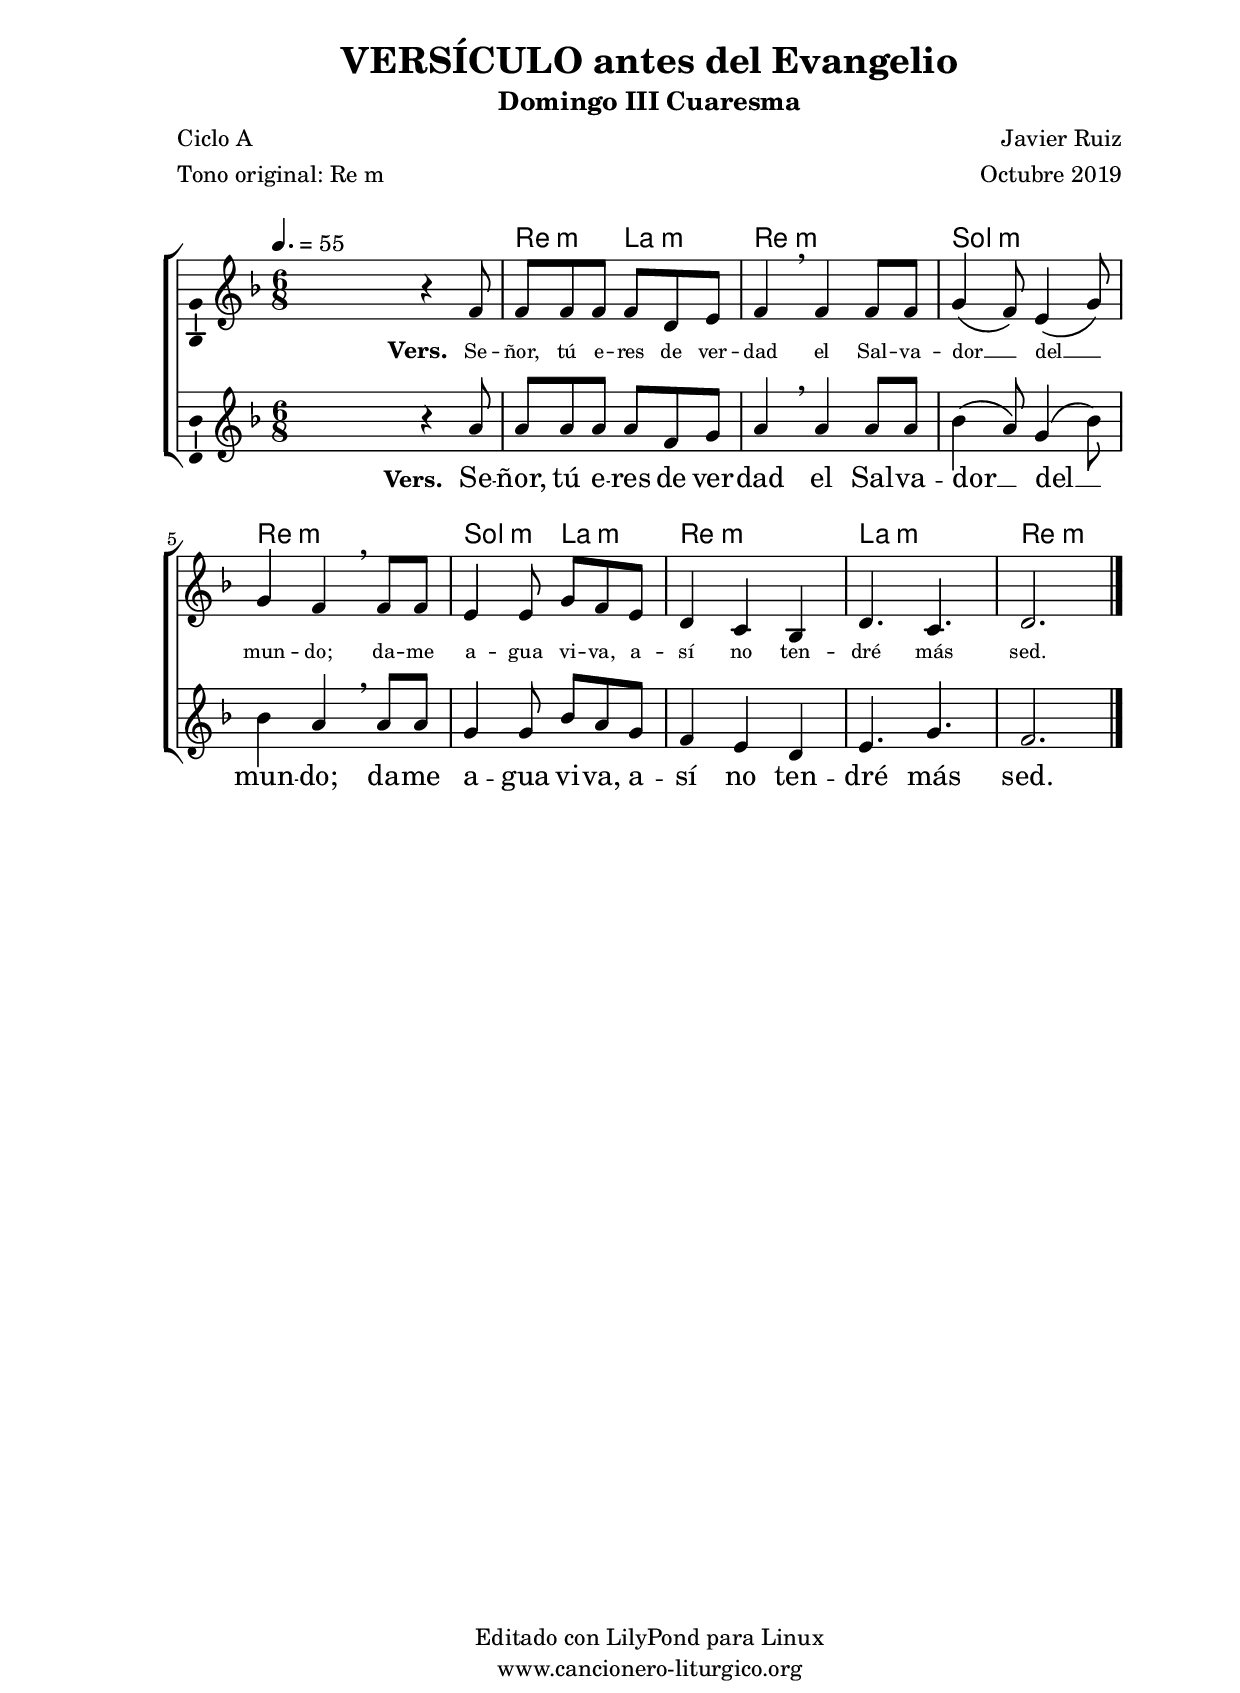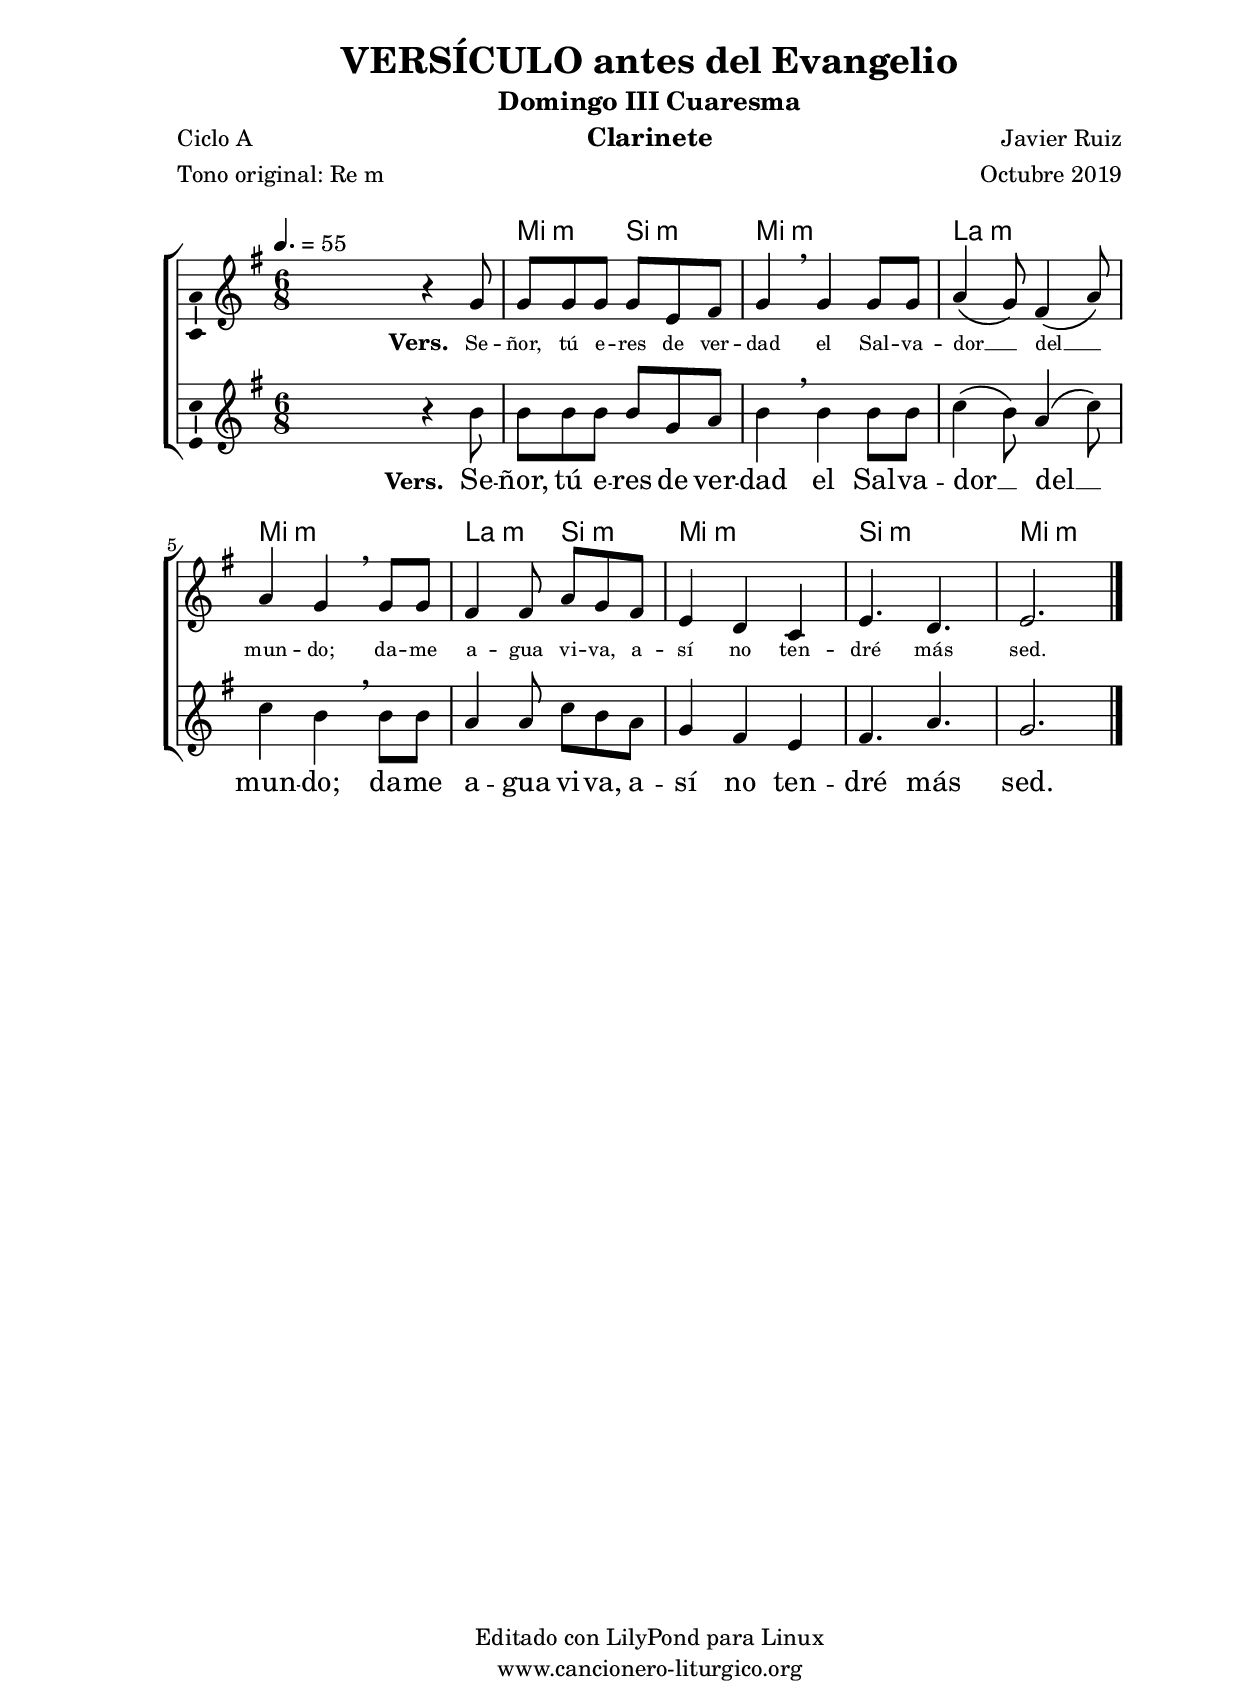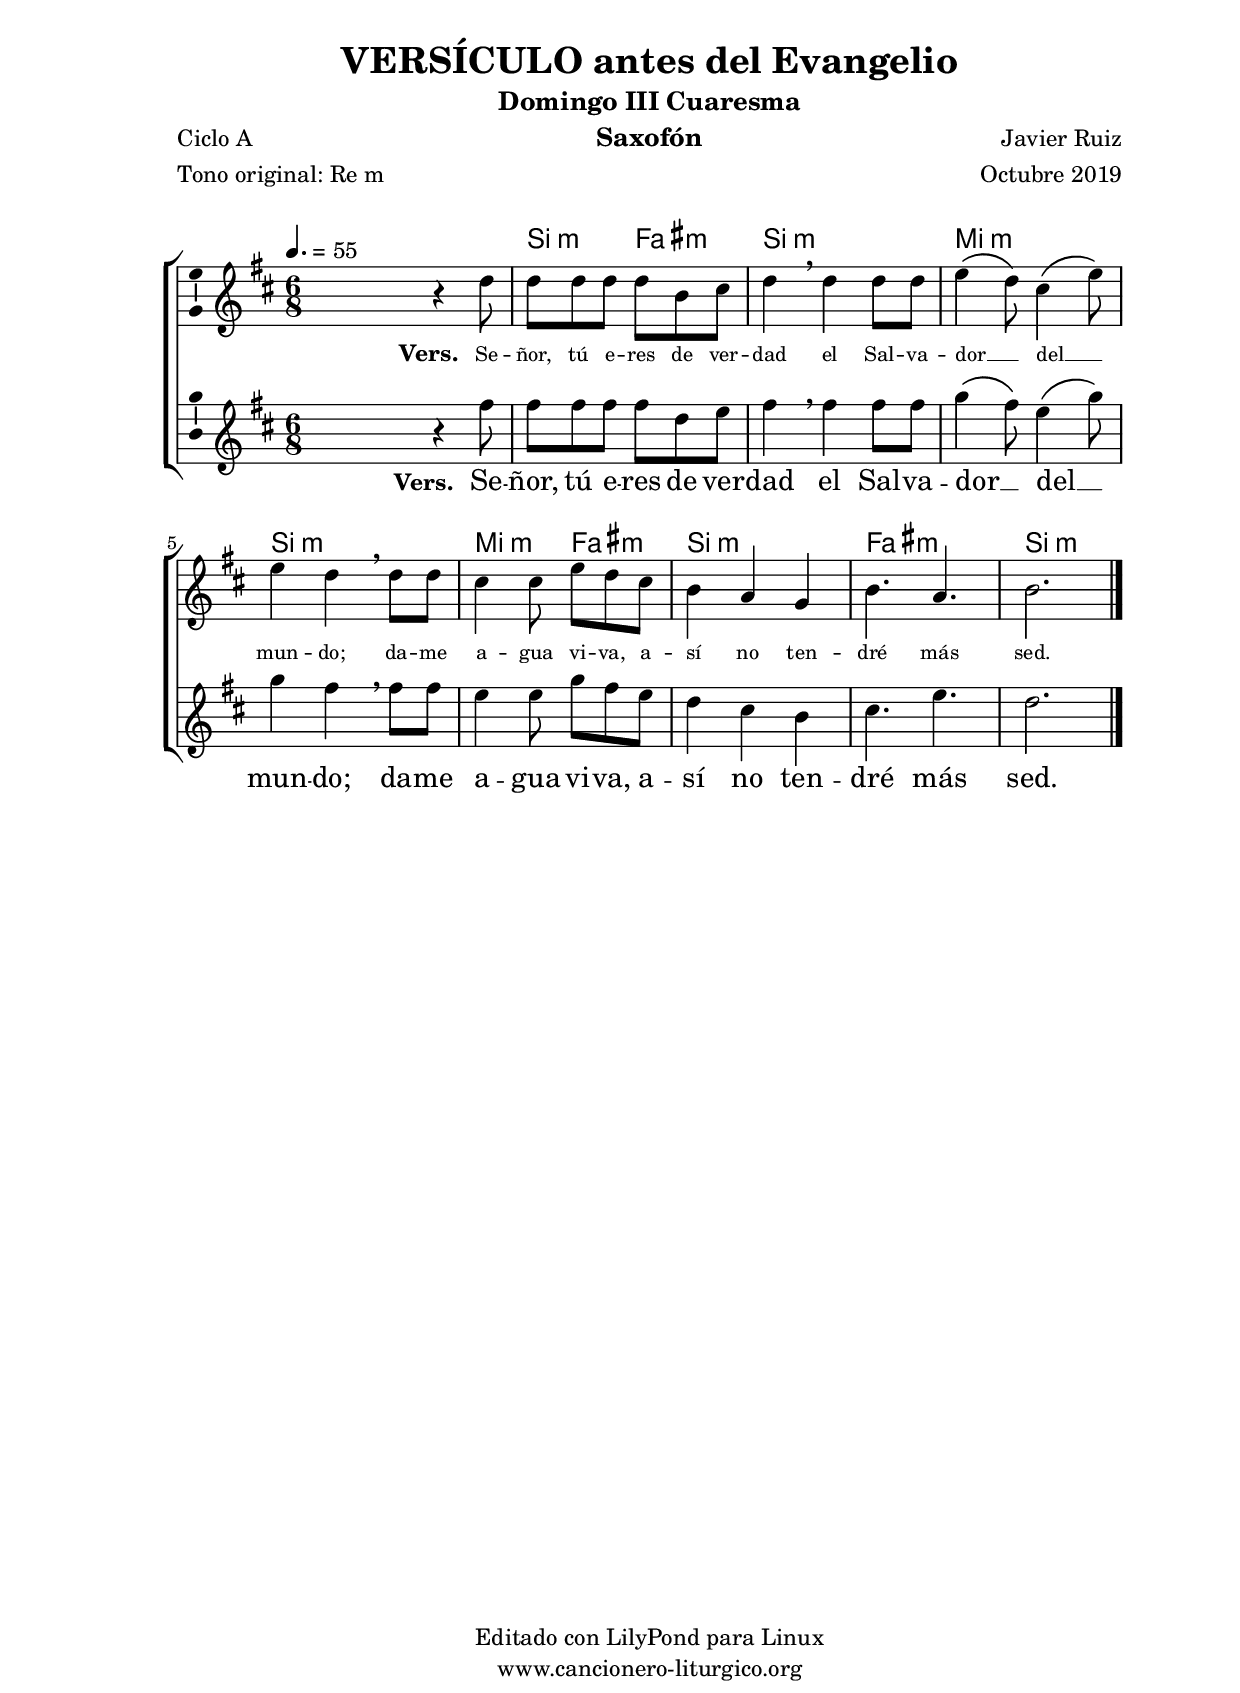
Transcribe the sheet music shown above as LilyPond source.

%
%para convertir .midi en .wav:
%timidity filename.midi -Ow -o finename.wav
%
%
%Para convertir de .wav a .mp3:
%lame -h -m j filename.wav
%
%
%para escuchar el midi:
%timidity nombrefichero.midi
%


%versión de lilypond para la que se ha escrito esta partitura:
\version "2.16.0"

	%Tamaño papel
	#(set-default-paper-size "a4")
	%Tamaño partitura
	#(set-global-staff-size 20)
	%No responde al pulsar sobre una nota
	#(ly:set-option 'point-and-click #f)

%parámetros del encabezamiento:
\header {
	title = "VERSÍCULO antes del Evangelio"
	subtitle = "Domingo III Cuaresma"
	composer = "Javier Ruiz"
	poet = "Ciclo A"
	meter = "Tono original: Re m"
	arranger = "Octubre 2019"
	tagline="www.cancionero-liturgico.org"
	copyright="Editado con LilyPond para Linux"
	tiempo = "Cuaresma"
	usos = "Aclamación"
	letra = "Señor, tú eres de verdad el Salvador del mundo; dame agua viva, así no tendré más sed."
	}

%parámetros asociados al papel:
\paper  {
	oddHeaderMarkup = \markup {\fill-line { \on-the-fly #not-first-page \fromproperty #'header:title \on-the-fly #not-first-page \fromproperty #'header:composer }}
	evenHeaderMarkup = \markup {\fill-line { \fromproperty #'header:composer \fromproperty #'header:title }}
	#(set-paper-size "a4")
	print-page-number = ##f
	first-page-number = 1
	print-first-page-number = ##f
%	head-separation = 3.0 \cm
	top-margin = 1.5 \cm
%	top-margin = 2.0 \cm
%%%	bottom-margin = 0.5\cm
	bottom-margin = 0.2\cm
	left-margin = 3.0 \cm
	line-width = 16.0 \cm 
	indent = 0\mm
	interscoreline = 2.\mm
	between-system-space = 15\mm
%	para que las partituras no llenen la hoja:
	ragged-bottom = ##t
%	idem para la última hoja:
	ragged-last-bottom = ##f
%	para que las partituras llenen el ancho del papel:
	ragged-last = ##f
	after-title-space = 2.5 \cm
%page-count=2
system-count=2

	%Flexible Vertical Spacing
%	markup-markup-spacing =
%	#'((basic-distance . 15) (minimum-distance . 15) (padding . 3))
	markup-system-spacing =
	#'((basic-distance . 15) (minimum-distance . 15) (padding . 3))
	system-system-spacing =
	#'((basic-distance . 15) (minimum-distance . 15) (padding . 3))
	score-system-spacing =
	#'((basic-distance . 15) (minimum-distance . 15) (padding . 5))
%	top-system-spacing = % header
%	#'((basic-distance . 8) (minimum-distance . 0) (padding . 0))
%	top-markup-spacing =
%	#'((basic-distance . 20) (minimum-distance . 20) (padding . 0))
	last-bottom-spacing = % footer
	#'((basic-distance . 5) (minimum-distance . 5) (padding . 0))
%	score-markup-spacing =
%	#'((basic-distance . 16) (minimum-distance . 13) (padding . 0))

	}


%parámetros que afectan a toda la partitura:
global =  {
	%clave de sol (G):
	\clef G
	%armadura:
%	\transpose ees f
	\key d \minor
	\tempo 4.=55
	\set Score.tempoHideNote = ##f
	}


acordes = {
	\italianChords
	\chordmode {
%	\transpose ees f
{

s2.
d4.:m a:m d2.:m g:m d:m g4.:m a:m d2.:m a2.:m d2.:m

	}
	}
}


melodiatrompeta = 
%	\transpose ees f
{

	\relative c''{
	\time 6/8

s4. r4.
r2.
f4 a g8 f
e4. g
f2.
r2.
d4 f e8 d
c4. e
f2.

}
	\bar "|."
	}


melodiatres = 
%	\transpose ees f
{

	\relative c''{
	\time 6/8

s4 s8 r4 f,8
f8 f f f d e
f4 \breathe f f8 f
g4 \(f8\) e4 \(g8\)
g4 f \breathe f8 f
e4 e8 g f e
d4 c bes
d4. c
d2.

}

	\bar "|."
	}


melodiabajo = 
%	\transpose ees f
{

	%clave de fa (F):
	\clef F

	\relative c{
	\time 6/8

s4. r4 r8
d4 d8 a'4 a8
d,4 d e8 d
g4 g8 g f e
f4 e d
bes4 bes8 c4 c8
d4 d g8 f
e4 f8 g f e
d2.

}
	\bar "|."
	}


melodia = 
%	\transpose ees f
{

	\relative c'{
	\time 6/8

s4 s8 r4 a'8
a8 a a a f g
a4 \breathe a a8 a
bes4 \(a8\) g4 \(bes8\)
bes4 a \breathe a8 a
g4 g8 bes a g
f4 e d
e4. g
f2.

}
	\bar "|."
	}


texto = \lyricmode {
\set stanza =#"Vers. " Se -- ñor, tú e -- res de ver -- dad el Sal -- va -- dor __ _ del __ _ mun -- do;
da -- me a -- gua vi -- va, a -- sí no ten -- dré más sed.

	}

textotres = \lyricmode {
\override LyricText #'font-size = #-1
\set stanza =#"Vers. " Se -- ñor, tú e -- res de ver -- dad el Sal -- va -- dor __ _ del __ _ mun -- do;
da -- me a -- gua vi -- va, a -- sí no ten -- dré más sed.

	}


acordesStaff = \context ChordNames = acordesStaff <<
	\set Staff.midiInstrument = #"choir aahs"
	\set Staff.midiMinimumVolume = #0.3
	\set Staff.midiMaximumVolume = #0.5
	\set chordChanges = ##f
	\acordes
	>>

voztrompetaStaff = \context Voice = voztrompetaStaff
<<
	\override Staff.StaffSymbol #'staff-space = #(magstep -0.35)
	\set Staff.midiInstrument = #"trumpet"
	\set Staff.midiMinimumVolume = #0.4
	\set Staff.midiMaximumVolume = #0.6
	\global
	\melodiatrompeta
	>>

voztresStaff = \context Voice = voztresStaff
\with {\consists "Ambitus_engraver"}
<<
%	\override Staff.StaffSymbol #'staff-space = #(magstep -0.35)
	\set Staff.midiInstrument = #"violin"
	\set Staff.midiMinimumVolume = #0.6
	\set Staff.midiMaximumVolume = #0.8
	\global
	\relative c' \melodiatres
	>>

vozStaff = \context Voice = vozStaff
\with {\consists "Ambitus_engraver"}
<<
%	\set Staff.instrumentName = ""
%	\set Staff.shortInstrumentName = ""
%	\set Staff.midiInstrument = #"clarinet"
%	\set Staff.midiInstrument = #"cello"
	\set Staff.midiInstrument = #"flute"
%	\set Staff.midiInstrument = #"electric guitar (jazz)"
%	\set Staff.midiInstrument = #"english horn"
%	\set Staff.midiInstrument = #"violin"
%	\set Staff.midiInstrument = #"glockenspiel"
	\set Staff.midiMinimumVolume = #0.8
	\set Staff.midiMaximumVolume = #1.0
	\global
	\melodia
	>>

vozbajoStaff = \context Voice = vozbajoStaff
<<
	\override Staff.StaffSymbol #'staff-space = #(magstep -0.35)
	\set Staff.midiInstrument = #"english horn"
	\set Staff.midiMinimumVolume = #0.6
	\set Staff.midiMaximumVolume = #0.8
	\global
	\melodiabajo
	>>

textoStaff = \context Lyrics = textoStaff <<
	\lyricsto vozStaff \texto
	>>

textotresStaff = \context Lyrics = textotresStaff <<
	\lyricsto voztresStaff \textotres
	>>


\book {
	\score {
		<<
		\context ChoirStaff {
%			\override StaffGroup.SystemStartBracket #'collapse-height = #1
%			\override Score.SystemStartBar #'collapse-height = #1
			<<
			\acordesStaff
%			\voztrompetaStaff
			\voztresStaff
			\textotresStaff
			\vozStaff
			\textoStaff
%			\vozbajoStaff
			>>
			}
		>>
		\layout {
	    		\context {
				\Lyrics
				\override LyricText #'font-size = #2
				}
	   		 \context {
				\Score
				\override StaffSymbol #'staff-space = #(magstep +3)
				}
			}
		}
	\score {
		\unfoldRepeats
		<<
		\context ChoirStaff {
			<<
			\acordesStaff
			\voztrompetaStaff
			\voztresStaff
			\vozStaff
			\vozbajoStaff
			>>
			}
		>>
		\midi {
	  		\context {
	  			\Score
				tempoWholesPerMinute = #(ly:make-moment 70 4)
				}
			}
		}
	}

%Partitura para clarinete
#(define output-suffix "C")
\book {
	\header{
		instrument = "Clarinete"
		}
	\score {
		<<
		\context ChoirStaff {
%			\override StaffGroup.SystemStartBracket #'collapse-height = #1
%			\override Score.SystemStartBar #'collapse-height = #1
\transpose c d
			<<
			\acordesStaff
%			\voztrompetaStaff
			\voztresStaff
			\textotresStaff
			\vozStaff
			\textoStaff
%			\vozbajoStaff
			>>
			}
		>>
		\layout {
	    		\context {
				\Lyrics
				\override LyricText #'font-size = #2
				}
	   		 \context {
				\Score
				\override StaffSymbol #'staff-space = #(magstep +3)
				}
			}
		}
	}

%Partitura para saxofón
#(define output-suffix "S")
\book {
	\header{
		instrument = "Saxofón"
		}
	\score {
		<<
		\context ChoirStaff {
%			\override StaffGroup.SystemStartBracket #'collapse-height = #1
%			\override Score.SystemStartBar #'collapse-height = #1
\transpose c a
			<<
			\acordesStaff
%			\voztrompetaStaff
			\voztresStaff
			\textotresStaff
			\vozStaff
			\textoStaff
%			\vozbajoStaff
			>>
			}
		>>
		\layout {
	    		\context {
				\Lyrics
				\override LyricText #'font-size = #2
				}
	   		 \context {
				\Score
				\override StaffSymbol #'staff-space = #(magstep +3)
				}
			}
		}
	}


